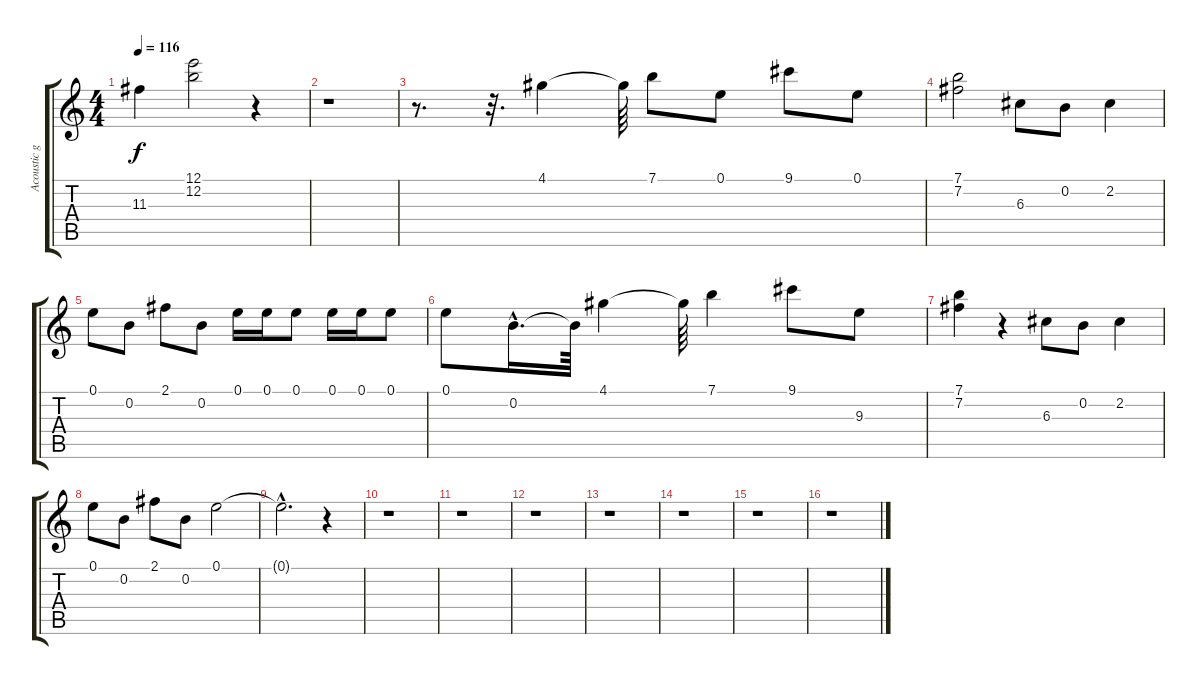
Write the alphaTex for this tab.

\track ("Acoustic guitar" "Acoustic g") {instrument acousticguitarsteel}
\staff {score tabs}
\tuning (E4 B3 G3 D3 A2 E2) {hide}
\ts (4 4)
\tempo 116
\clef g2
\ks c
11.3.4{dy f instrument acousticguitarsteel} (12.1 12.2).2 r.4 |
r.1 |
r.8{d} r.32{d} 4.1.4 4.1{t}.64 7.1.8 0.1.8 9.1.8 0.1.8 |
(7.1 7.2).2 6.3.8 0.2.8 2.2.4 |
0.1.8 0.2.8 2.1.8 0.2.8 0.1.16 0.1.16 0.1.8 0.1.16 0.1.16 0.1.8 |
0.1.8 0.2{hac}.16{d} 0.2{t}.64 4.1.4 4.1{t}.64 7.1.4 9.1.8 9.3.8 |
(7.1 7.2).4 r.4 6.3.8 0.2.8 2.2.4 |
0.1.8 0.2.8 2.1.8 0.2.8 0.1.2 |
0.1{hac t}.2{d} r.4 |
r.1 |
r.1 |
r.1 |
r.1 |
r.1 |
r.1 |
r.1
